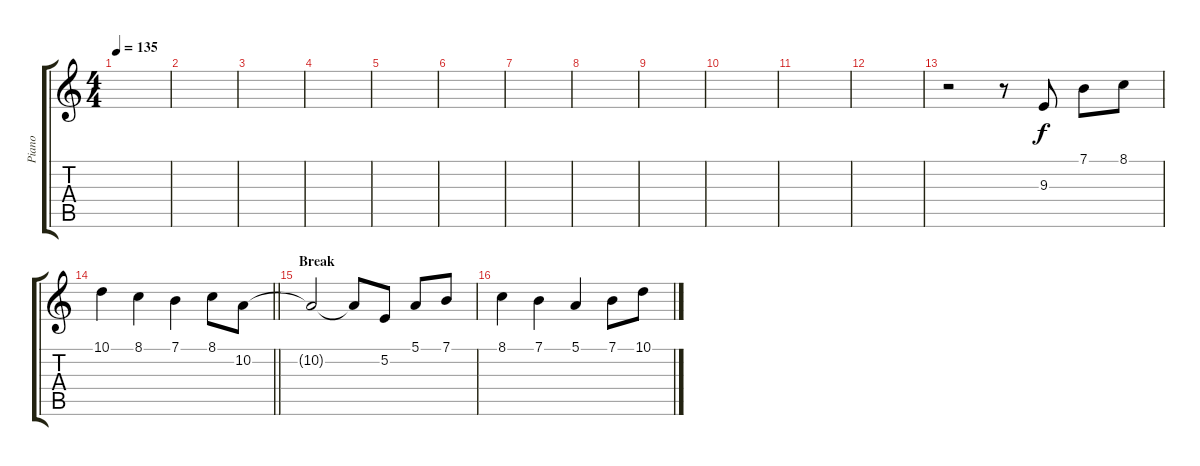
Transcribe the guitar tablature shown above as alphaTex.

\track ("Piano" "Piano") {instrument acousticgrandpiano}
\staff {score tabs}
\tuning (E4 B3 G3 D3 A2 E2) {hide}
\ts (4 4)
\tempo 135
\clef g2
\ks c
|
|
|
|
|
|
|
|
|
|
|
|
r.2 r.8 9.3.8 7.1.8 8.1.8 |
\barLineRight lightlight
10.1.4 8.1.4 7.1.4 8.1.8 10.2.8 |
\section ("" "Break")
10.2{t}.2 10.2{t}.8 5.2.8 5.1.8 7.1.8 |
8.1.4 7.1.4 5.1.4 7.1.8 10.1.8
